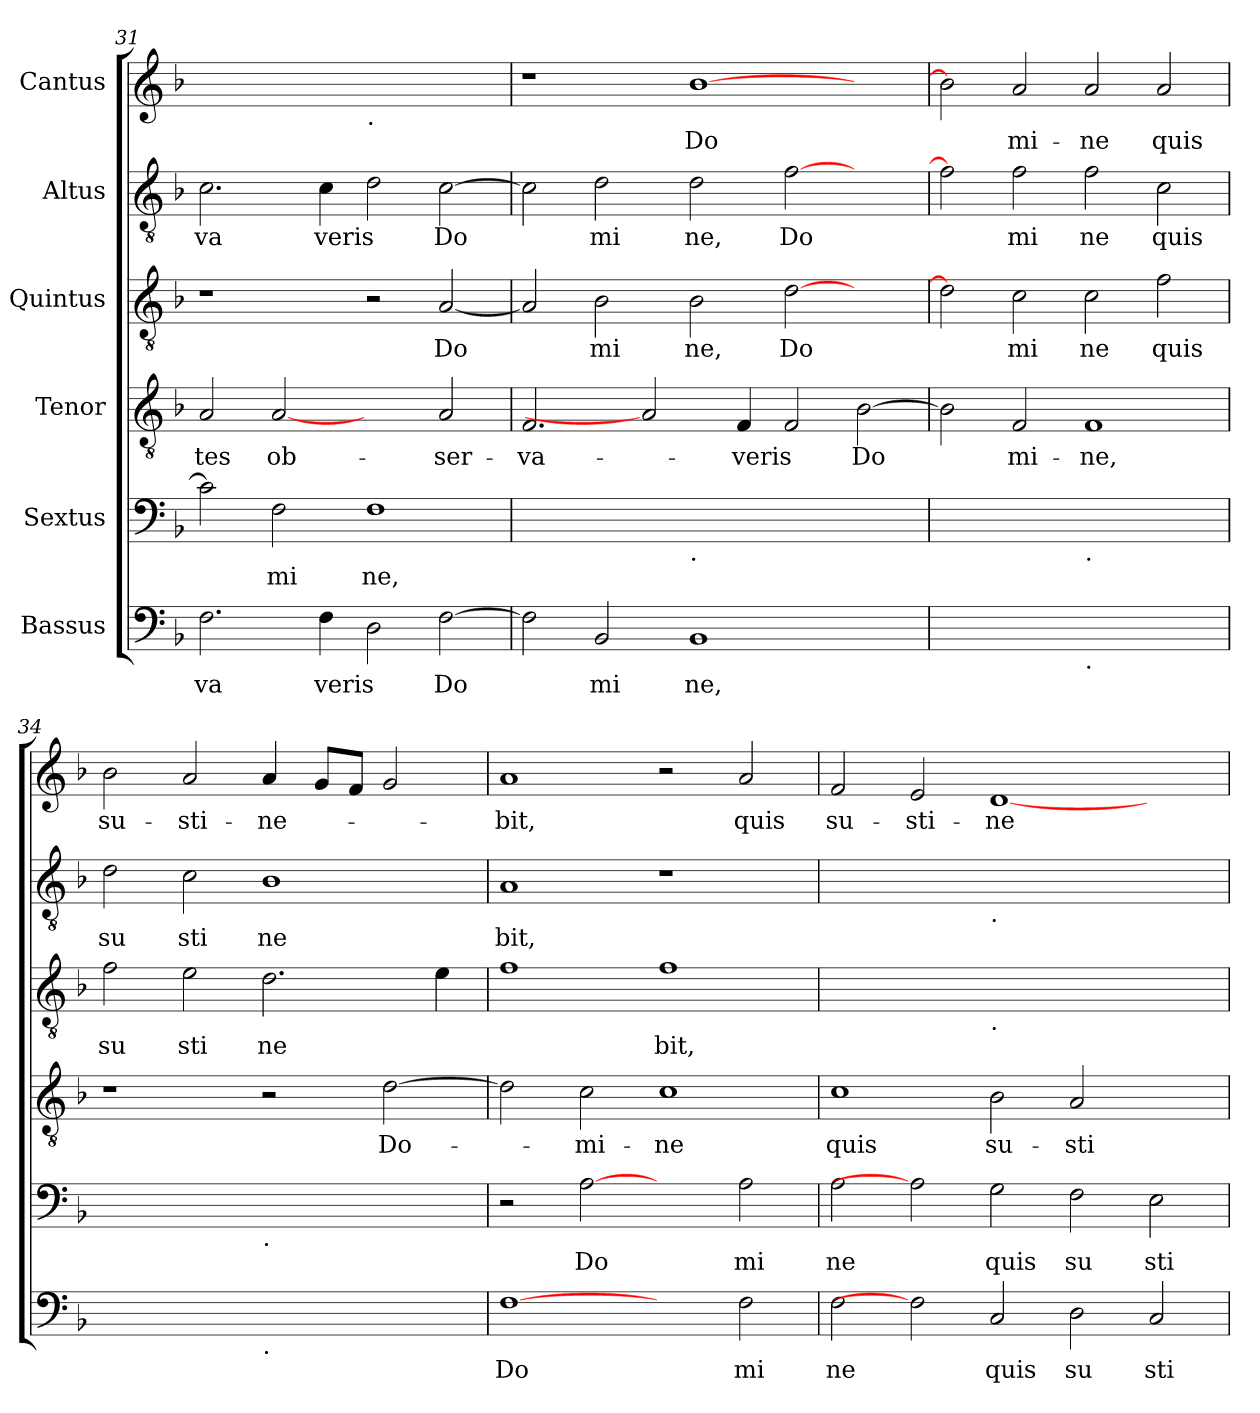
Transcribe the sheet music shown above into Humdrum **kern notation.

**kern	**text	**kern	**text	**kern	**text	**kern	**text	**kern	**text	**kern	**text
*part6	*part6	*part5	*part5	*part4	*part4	*part3	*part3	*part2	*part2	*part1	*part1
*staff6	*staff6	*staff5	*staff5	*staff4	*staff4	*staff3	*staff3	*staff2	*staff2	*staff1	*staff1
*I"Bassus	*	*I"Sextus	*	*I"Tenor	*	*I"Quintus	*	*I"Altus	*	*I"Cantus	*
*clefF4	*	*clefF4	*	*clefGv2	*	*clefGv2	*	*clefGv2	*	*clefG2	*
*k[b-]	*	*k[b-]	*	*k[b-]	*	*k[b-]	*	*k[b-]	*	*k[b-]	*
*F:	*	*F:	*	*F:	*	*F:	*	*F:	*	*F:	*
=31	=31	=31	=31	=31	=31	=31	=31	=31	=31	=31	=31
!	!LO:LY:b	!	!	!	!LO:LY:b	!	!	!	!LO:LY:b	!	!
2.F\	va	2c\]	.	2A/	-tes	1r	.	2.c\	va	1ryy	.
!	!	!	!LO:LY:b	!	!LO:LY:b	!	!	!	!	!	!
.	.	2F\	mi	[2A	ob-	.	.	.	.	.	.
!	!LO:LY:b	!	!	!	!	!	!	!	!LO:LY:b	!	!
4F\	veris	.	.	.	.	.	.	4c\	veris	.	.
!	!	!	!	!	!	!	!	!	!	!LO:TX:b:t=.	!
!	!	!	!LO:LY:b	!	!	!	!	!	!	!	!
2D\	.	1F	ne,	2ryy	.	2r	.	2d\	.	1ryy	.
!	!LO:LY:b	!	!	!	!LO:LY:b	!	!LO:LY:b	!	!LO:LY:b	!	!
[>2F\	Do	.	.	2A/	-ser-	[<2A/	Do	[>2c\	Do	.	.
=32	=32	=32	=32	=32	=32	=32	=32	=32	=32	=32	=32
!	!	!	!	!	!LO:LY:b	!	!	!	!	!	!
2F\]	.	1ryy	.	2.F/	-va-	2A/]	.	2c\]	.	1r	.
!	!LO:LY:b	!	!	!	!	!	!LO:LY:b	!	!LO:LY:b	!	!
2BB-/	mi	.	.	.	.	2B-\	mi	2d\	mi	.	.
.	.	.	.	2A]	.	.	.	.	.	.	.
!	!	!LO:TX:b:t=.	!	!	!	!	!	!	!	!	!
!	!LO:LY:b	!	!	!	!	!	!LO:LY:b	!	!LO:LY:b	!	!LO:LY:b
1BB-	ne,	1.ryy	.	.	.	2B-\	ne,	2d\	ne,	[>1b-	Do
!	!	!	!	!	!LO:LY:b	!	!	!	!	!	!
.	.	.	.	4F/	-veris	.	.	.	.	.	.
!	!	!	!	!	!	!	!LO:LY:b	!	!LO:LY:b	!	!
.	.	.	.	2F/	.	[>2d\	Do	[>2f\	Do	.	.
!	!	!	!	!	!LO:LY:b	!	!	!	!	!	!
2ryy	.	.	.	[>2B-\	Do	2ryy	.	2ryy	.	2ryy	.
!!LO:PB:g=z
=33	=33	=33	=33	=33	=33	=33	=33	=33	=33	=33	=33
1ryy	.	1ryy	.	2B-\]	.	2d\]	.	2f\]	.	2b-\]	.
!	!	!	!	!	!LO:LY:b	!	!LO:LY:b	!	!LO:LY:b	!	!LO:LY:b
.	.	.	.	2F/	-mi-	2c\	mi	2f\	mi	2a/	mi-
!	!	!LO:TX:b:t=.	!	!	!	!	!	!	!	!	!
!LO:TX:b:t=.	!	!	!	!	!	!	!	!	!	!	!
!	!	!	!	!	!LO:LY:b	!	!LO:LY:b	!	!LO:LY:b	!	!LO:LY:b
1ryy	.	1ryy	.	1F	-ne,	2c\	ne	2f\	ne	2a/	-ne
!	!	!	!	!	!	!	!LO:LY:b	!	!LO:LY:b	!	!LO:LY:b
.	.	.	.	.	.	2f\	quis	2c\	quis	2a/	quis
=34	=34	=34	=34	=34	=34	=34	=34	=34	=34	=34	=34
!	!	!	!	!	!	!	!LO:LY:b	!	!LO:LY:b	!	!LO:LY:b
1ryy	.	1ryy	.	1r	.	2f\	su	2d\	su	2b-\	su-
!	!	!	!	!	!	!	!LO:LY:b	!	!LO:LY:b	!	!LO:LY:b
.	.	.	.	.	.	2e\	sti	2c\	sti	2a/	-sti-
!	!	!LO:TX:b:t=.	!	!	!	!	!	!	!	!	!
!LO:TX:b:t=.	!	!	!	!	!	!	!	!	!	!	!
!	!	!	!	!	!	!	!LO:LY:b	!	!LO:LY:b	!	!LO:LY:b
1ryy	.	1ryy	.	2r	.	2.d\	ne	1B-	ne	4a/	-ne-
.	.	.	.	.	.	.	.	.	.	8g/L	.
.	.	.	.	.	.	.	.	.	.	8f/J	.
!	!	!	!	!	!LO:LY:b	!	!	!	!	!	!
.	.	.	.	[>2d\	Do-	.	.	.	.	2g/	.
.	.	.	.	.	.	4e\	.	.	.	.	.
=35	=35	=35	=35	=35	=35	=35	=35	=35	=35	=35	=35
!	!LO:LY:b	!	!	!	!	!	!	!	!LO:LY:b	!	!LO:LY:b
[1F	Do	2r	.	2d\]	.	1f	.	1A	bit,	1a	-bit,
!	!	!	!LO:LY:b	!	!LO:LY:b	!	!	!	!	!	!
.	.	[2A	Do	2c\	-mi-	.	.	.	.	.	.
!	!	!	!	!	!LO:LY:b	!	!LO:LY:b	!	!	!	!
2ryy	.	2ryy	.	1c	-ne	1f	bit,	1r	.	2r	.
!	!LO:LY:b	!	!LO:LY:b	!	!	!	!	!	!	!	!LO:LY:b
2F\	mi	2A\	mi	.	.	.	.	.	.	2a/	quis
=36	=36	=36	=36	=36	=36	=36	=36	=36	=36	=36	=36
!	!LO:LY:b	!	!LO:LY:b	!	!LO:LY:b	!	!	!	!	!	!LO:LY:b
2F\	ne	2A\	ne	1c	quis	1ryy	.	1ryy	.	2f/	su-
!	!	!	!	!	!	!	!	!	!	!	!LO:LY:b
2F]	.	2A]	.	.	.	.	.	.	.	2e/	-sti-
!	!	!	!	!	!	!	!	!LO:TX:b:t=.	!	!	!
!	!	!	!	!	!	!LO:TX:b:t=.	!	!	!	!	!
!	!LO:LY:b	!	!LO:LY:b	!	!LO:LY:b	!	!	!	!	!	!LO:LY:b
2C/	quis	2G\	quis	2B-\	su-	1.ryy	.	1.ryy	.	[<1d	-ne-
!	!LO:LY:b	!	!LO:LY:b	!	!LO:LY:b	!	!	!	!	!	!
2D\	su	2F\	su	2A/	-sti-	.	.	.	.	.	.
!	!LO:LY:b	!	!LO:LY:b	!	!	!	!	!	!	!	!
2C/	sti	2E\	sti	2ryy	.	.	.	.	.	2ryy	.
=	=	=	=	=	=	=	=	=	=	=	=
*-	*-	*-	*-	*-	*-	*-	*-	*-	*-	*-	*-
